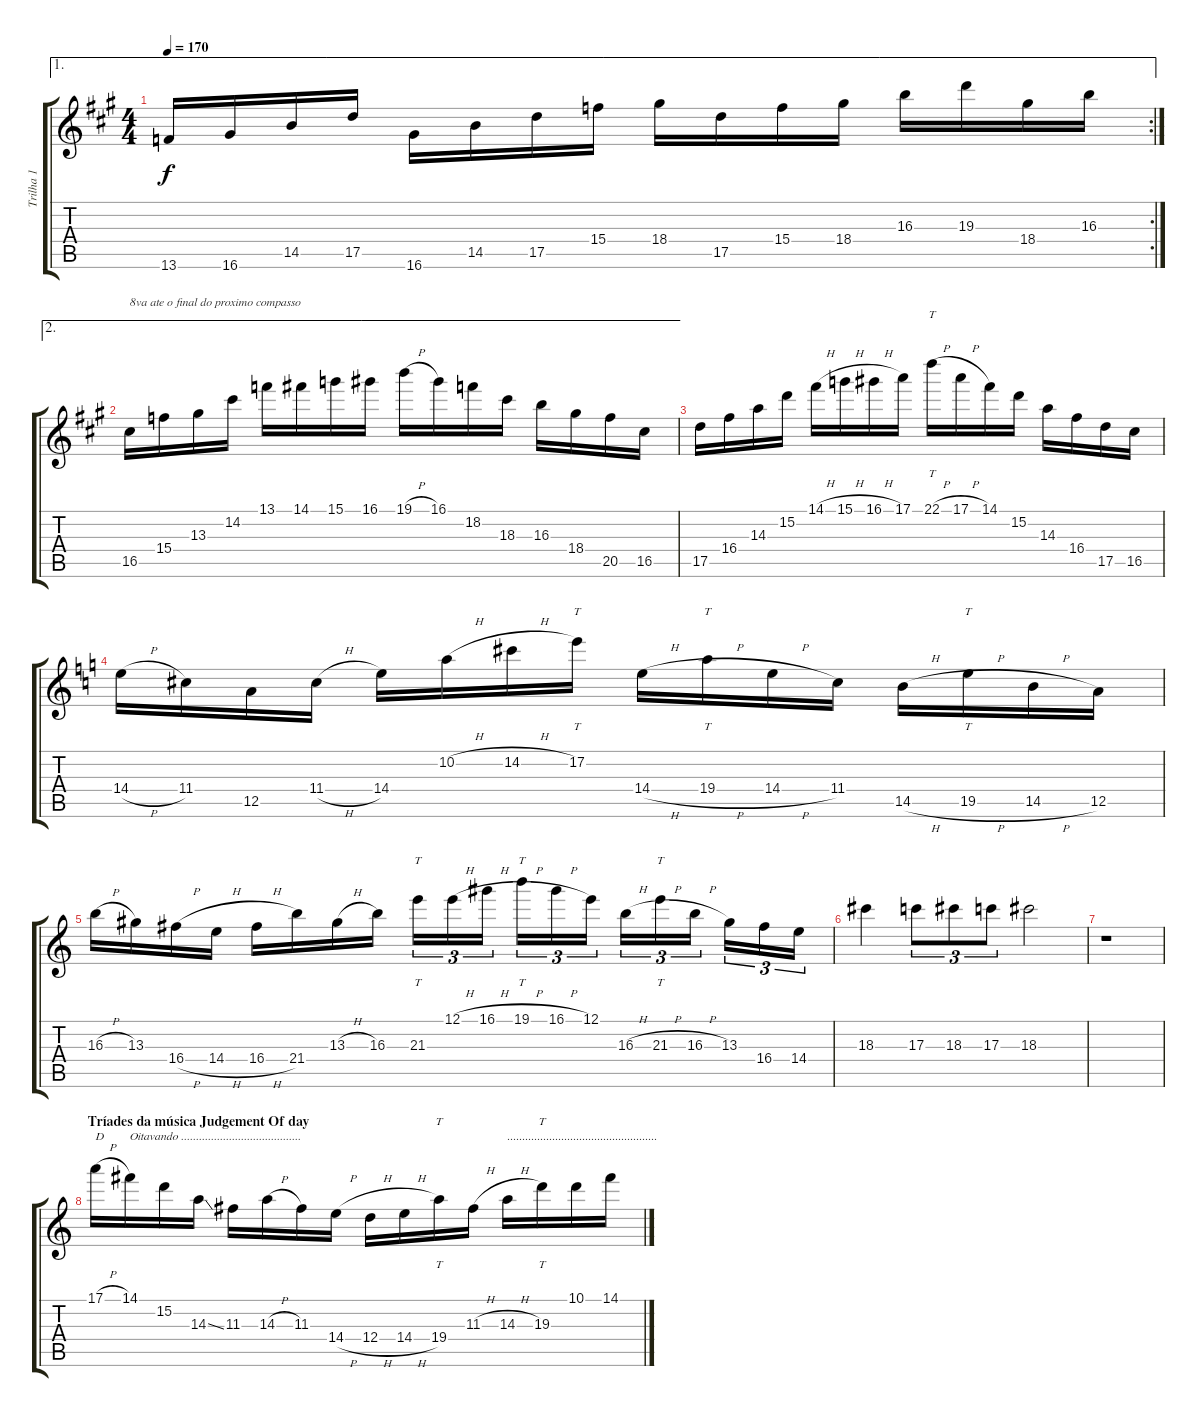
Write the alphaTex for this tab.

\track ("Trilha 1" "Trilha 1") {instrument acousticguitarnylon}
\staff {score tabs}
\tuning (E4 B3 G3 D3 A2 E2) {hide}
\ae 1
\rc 2
\ts (4 4)
\tempo 170
\clef g2
\ks a
13.6.16{dy f} 16.6.16 14.5.16 17.5.16 16.6.16 14.5.16 17.5.16 15.4.16 18.4.16 17.5.16 15.4.16 18.4.16 16.3.16 19.3.16 18.4.16 16.3.16 |
\ae 2
16.5.16{txt "8va ate o final do proximo compasso"} 15.4.16 13.3.16 14.2.16 13.1.16 14.1.16 15.1.16 16.1.16 19.1{h}.16 16.1.16 18.2.16 18.3.16 16.3.16 18.4.16 20.5.16 16.5.16 |
17.5.16 16.4.16 14.3.16 15.2.16 14.1{h}.16 15.1{h}.16 16.1{h}.16 17.1.16 22.1{h}.16{tt} 17.1{h}.16 14.1.16 15.2.16 14.3.16 16.4.16 17.5.16 16.5.16 |
\ks c
14.4{h}.16 11.4.16 12.5.16 11.4{h}.16 14.4.16 10.2{h}.16 14.2{h}.16 17.2.16{tt} 14.4{h}.16 19.4{h}.16{tt} 14.4{h}.16 11.4.16 14.5{h}.16 19.5{h}.16{tt} 14.5{h}.16 12.5.16 |
16.3{h}.16 13.3.16 16.4{h}.16 14.4{h}.16 16.4{h}.16 21.4.16 13.3{h}.16 16.3.16 21.3.16{tt tu (3 2)} 12.1{h}.16{tu (3 2)} 16.1{h}.16{tu (3 2)} 19.1{h}.16{tt tu (3 2)} 16.1{h}.16{tu (3 2)} 12.1.16{tu (3 2)} 16.3{h}.16{tu (3 2)} 21.3{h}.16{tt tu (3 2)} 16.3{h}.16{tu (3 2)} 13.3.16{tu (3 2)} 16.4.16{tu (3 2)} 14.4.16{tu (3 2)} |
18.3.4 17.3.8{tu (3 2)} 18.3.8{tu (3 2)} 17.3.8{tu (3 2)} 18.3.2 |
r.1 |
\section ("" "Tríades da música Judgement Of day")
17.1{h}.16{txt "D"} 14.1.16{txt "Oitavando ........................................"} 15.2.16 14.3{ss}.16 11.3.16 14.3{h}.16 11.3.16 14.4{h}.16 12.4{h}.16 14.4{h}.16 19.4.16{tt} 11.3{h}.16 14.3{h}.16{txt ".................................................."} 19.3.16{tt} 10.1.16 14.1.16
